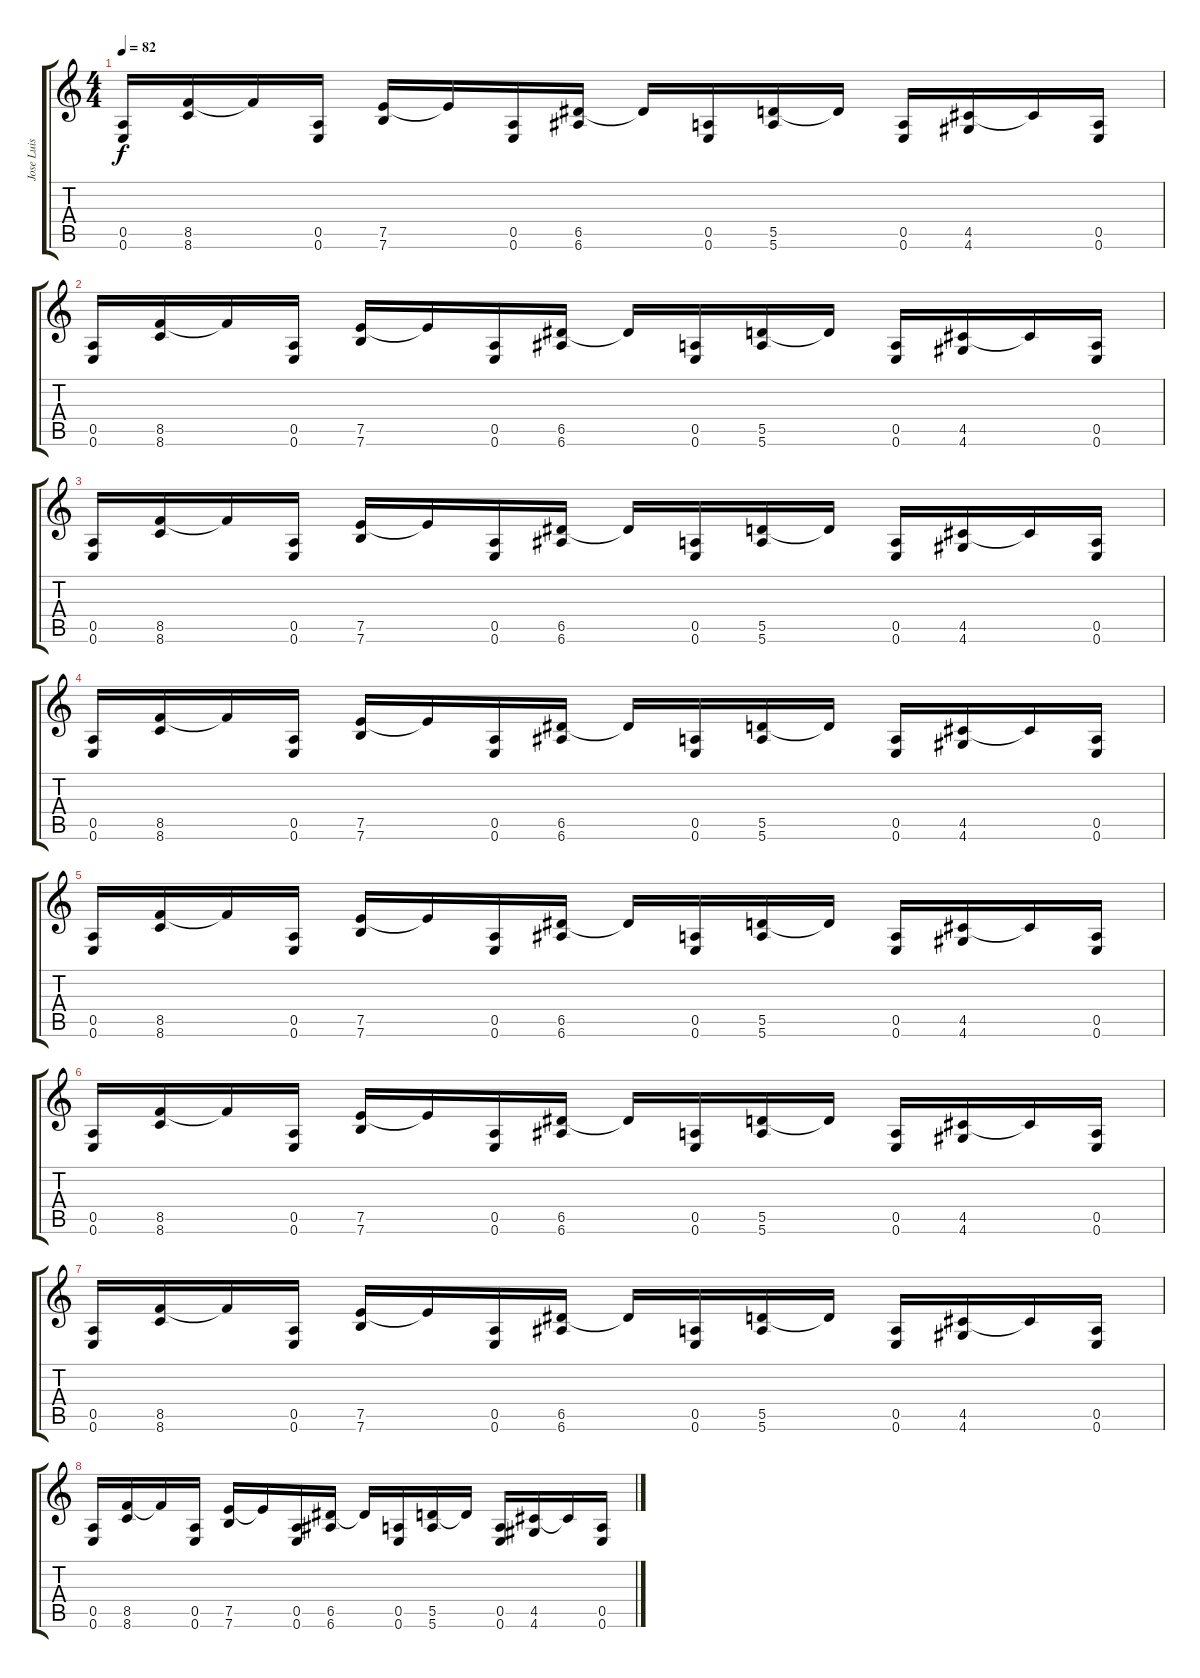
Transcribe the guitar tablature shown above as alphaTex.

\track ("Jose Luis" "Jose Luis") {instrument electricguitarclean}
\staff {score tabs}
\tuning (E4 B3 G3 D3 A2 E2) {hide}
\ts (4 4)
\tempo 82
\clef g2
\ks c
(0.5 0.6).16{dy f} (8.5 8.6).16 8.5{t}.16 (0.5 0.6).16 (7.5 7.6).16 7.5{t}.16 (0.5 0.6).16 (6.5 6.6).16 6.5{t}.16 (0.5 0.6).16 (5.5 5.6).16 5.5{t}.16 (0.5 0.6).16 (4.5 4.6).16 4.5{t}.16 (0.5 0.6).16 |
(0.5 0.6).16 (8.5 8.6).16 8.5{t}.16 (0.5 0.6).16 (7.5 7.6).16 7.5{t}.16 (0.5 0.6).16 (6.5 6.6).16 6.5{t}.16 (0.5 0.6).16 (5.5 5.6).16 5.5{t}.16 (0.5 0.6).16 (4.5 4.6).16 4.5{t}.16 (0.5 0.6).16 |
(0.5 0.6).16 (8.5 8.6).16 8.5{t}.16 (0.5 0.6).16 (7.5 7.6).16 7.5{t}.16 (0.5 0.6).16 (6.5 6.6).16 6.5{t}.16 (0.5 0.6).16 (5.5 5.6).16 5.5{t}.16 (0.5 0.6).16 (4.5 4.6).16 4.5{t}.16 (0.5 0.6).16 |
(0.5 0.6).16 (8.5 8.6).16 8.5{t}.16 (0.5 0.6).16 (7.5 7.6).16 7.5{t}.16 (0.5 0.6).16 (6.5 6.6).16 6.5{t}.16 (0.5 0.6).16 (5.5 5.6).16 5.5{t}.16 (0.5 0.6).16 (4.5 4.6).16 4.5{t}.16 (0.5 0.6).16 |
(0.5 0.6).16 (8.5 8.6).16 8.5{t}.16 (0.5 0.6).16 (7.5 7.6).16 7.5{t}.16 (0.5 0.6).16 (6.5 6.6).16 6.5{t}.16 (0.5 0.6).16 (5.5 5.6).16 5.5{t}.16 (0.5 0.6).16 (4.5 4.6).16 4.5{t}.16 (0.5 0.6).16 |
(0.5 0.6).16 (8.5 8.6).16 8.5{t}.16 (0.5 0.6).16 (7.5 7.6).16 7.5{t}.16 (0.5 0.6).16 (6.5 6.6).16 6.5{t}.16 (0.5 0.6).16 (5.5 5.6).16 5.5{t}.16 (0.5 0.6).16 (4.5 4.6).16 4.5{t}.16 (0.5 0.6).16 |
(0.5 0.6).16 (8.5 8.6).16 8.5{t}.16 (0.5 0.6).16 (7.5 7.6).16 7.5{t}.16 (0.5 0.6).16 (6.5 6.6).16 6.5{t}.16 (0.5 0.6).16 (5.5 5.6).16 5.5{t}.16 (0.5 0.6).16 (4.5 4.6).16 4.5{t}.16 (0.5 0.6).16 |
(0.5 0.6).16 (8.5 8.6).16 8.5{t}.16 (0.5 0.6).16 (7.5 7.6).16 7.5{t}.16 (0.5 0.6).16 (6.5 6.6).16 6.5{t}.16 (0.5 0.6).16 (5.5 5.6).16 5.5{t}.16 (0.5 0.6).16 (4.5 4.6).16 4.5{t}.16 (0.5 0.6).16
